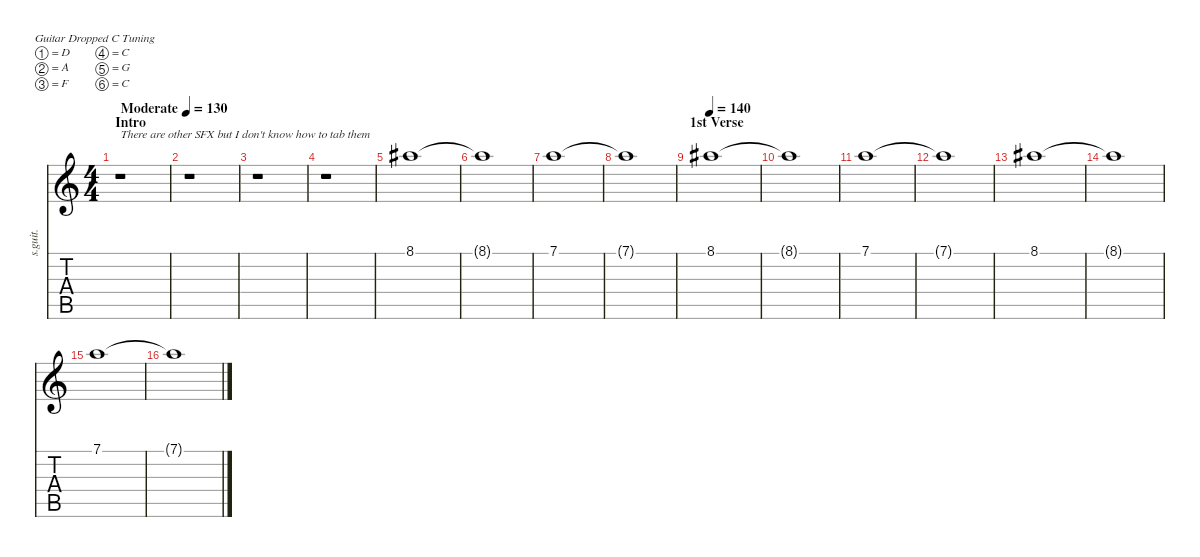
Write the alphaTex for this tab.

\defaultSystemsLayout 4
\hideDynamics
\bracketExtendMode nobrackets
\track ("Frank Delgado (Keyboard SFX)" "s.guit.") {instrument lead6voice}
\staff {score tabs}
\tuning (D4 A3 F3 C3 G2 C2)
\displaytranspose 12
\ts (4 4)
\beaming (8 2 2 2 2)
\section ("" "Intro")
\tempo (130 "Moderate")
\clef g2
\ks c
r.1{txt "There are other SFX but I don't know how to tab them" dy fff instrument lead6voice} |
r.1 |
r.1 |
r.1 |
8.1{acc #}.1{lyrics (0 "") lyrics (1 "") lyrics (2 "") lyrics (3 "") lyrics (4 "")} |
8.1{t acc #}.1{lyrics (0 "") lyrics (1 "") lyrics (2 "") lyrics (3 "") lyrics (4 "")} |
7.1.1{lyrics (0 "") lyrics (1 "") lyrics (2 "") lyrics (3 "") lyrics (4 "")} |
7.1{t}.1{lyrics (0 "") lyrics (1 "") lyrics (2 "") lyrics (3 "") lyrics (4 "")} |
\section ("" "1st Verse")
\tempo 140
8.1{acc #}.1{lyrics (0 "") lyrics (1 "") lyrics (2 "") lyrics (3 "") lyrics (4 "")} |
8.1{t acc #}.1{lyrics (0 "") lyrics (1 "") lyrics (2 "") lyrics (3 "") lyrics (4 "")} |
7.1.1{lyrics (0 "") lyrics (1 "") lyrics (2 "") lyrics (3 "") lyrics (4 "")} |
7.1{t}.1{lyrics (0 "") lyrics (1 "") lyrics (2 "") lyrics (3 "") lyrics (4 "")} |
8.1{acc #}.1{lyrics (0 "") lyrics (1 "") lyrics (2 "") lyrics (3 "") lyrics (4 "")} |
8.1{t acc #}.1{lyrics (0 "") lyrics (1 "") lyrics (2 "") lyrics (3 "") lyrics (4 "")} |
7.1.1{lyrics (0 "") lyrics (1 "") lyrics (2 "") lyrics (3 "") lyrics (4 "")} |
7.1{t}.1{lyrics (0 "") lyrics (1 "") lyrics (2 "") lyrics (3 "") lyrics (4 "")}
